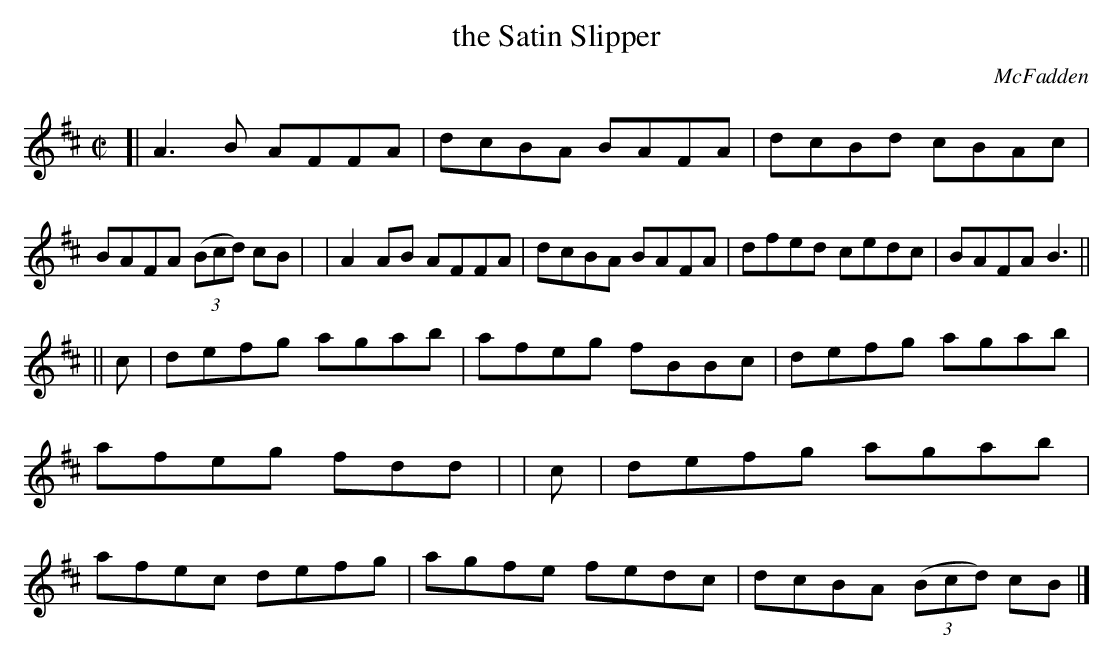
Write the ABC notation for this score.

X:1
T: the Satin Slipper
O: McFadden
M: C|
L: 1/8
K: Bm
[| A3B  AFFA | dcBA BAFA | dcBd cBAc | BAFA (3(Bcd) cB |\
|  A2AB AFFA | dcBA BAFA | dfed cedc | BAFA B3 ||
|| c | defg agab | afeg fBBc | defg agab | afeg fdd |\
|  c | defg agab | afec defg | agfe fedc | dcBA (3(Bcd) cB |]
